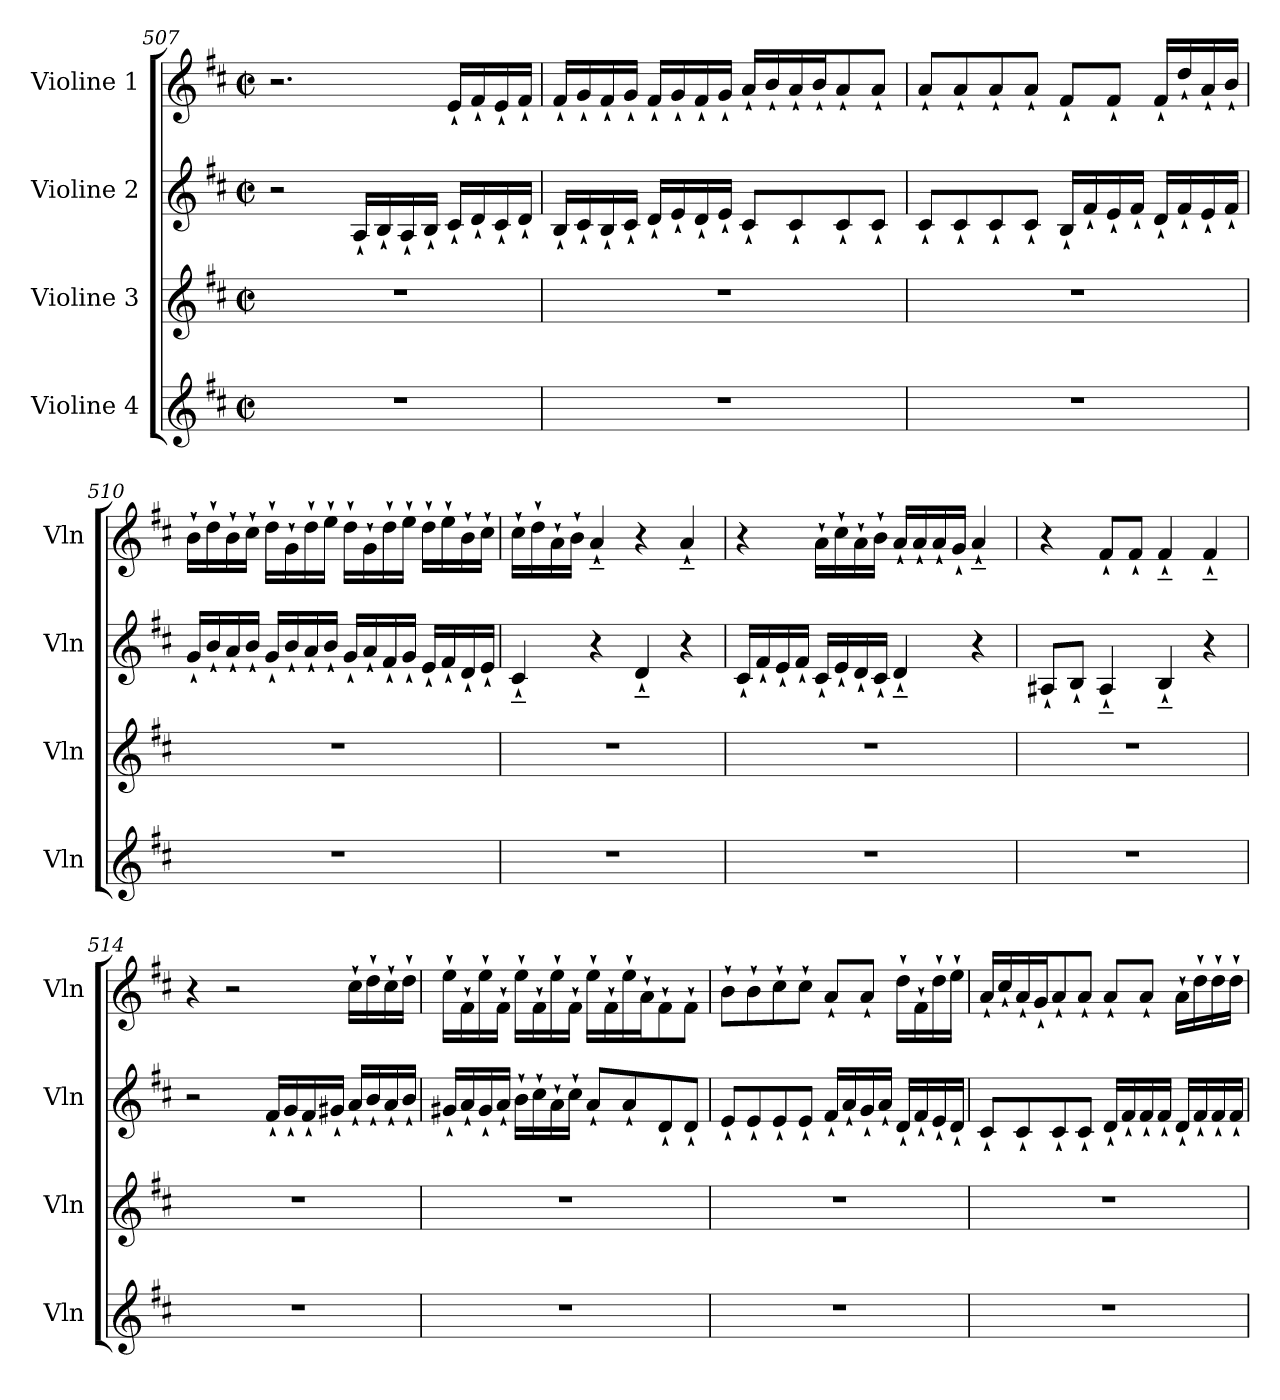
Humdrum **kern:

**kern	**kern	**kern	**kern
*part4	*part3	*part2	*part1
*staff4	*staff3	*staff2	*staff1
*I"Violine 4	*I"Violine 3	*I"Violine 2	*I"Violine 1
*I'Vln	*I'Vln	*I'Vln	*I'Vln
*clefG2	*clefG2	*clefG2	*clefG2
*k[f#c#]	*k[f#c#]	*k[f#c#]	*k[f#c#]
*D:	*D:	*D:	*D:
*M2/2	*M2/2	*M2/2	*M2/2
*met(c|)	*met(c|)	*met(c|)	*met(c|)
=507	=507	=507	=507
1r	1r	2r	2.r
.	.	16A`/LL	.
.	.	16B`/	.
.	.	16A`/	.
.	.	16B`/JJ	.
.	.	16c#`/LL	16e`/LL
.	.	16d`/	16f#`/
.	.	16c#`/	16e`/
.	.	16d`/JJ	16f#`/JJ
=508	=508	=508	=508
1r	1r	16B`/LL	16f#`/LL
.	.	16c#`/	16g`/
.	.	16B`/	16f#`/
.	.	16c#`/JJ	16g`/JJ
.	.	16d`/LL	16f#`/LL
.	.	16e`/	16g`/
.	.	16d`/	16f#`/
.	.	16e`/JJ	16g`/JJ
.	.	8c#`/L	16a`/LL
.	.	.	16b`/
.	.	8c#`/	16a`/
.	.	.	16b`/J
.	.	8c#`/	8a`/
.	.	8c#`/J	8a`/J
=509	=509	=509	=509
1r	1r	8c#`/L	8a`/L
.	.	8c#`/	8a`/
.	.	8c#`/	8a`/
.	.	8c#`/J	8a`/J
.	.	16B`/LL	8f#`/L
.	.	16f#`/	.
.	.	16e`/	8f#`/J
.	.	16f#`/JJ	.
.	.	16d`/LL	16f#`/LL
.	.	16f#`/	16dd`/
.	.	16e`/	16a`/
.	.	16f#`/JJ	16b`/JJ
!!LO:LB:g=z
=510	=510	=510	=510
1r	1r	16g`/LL	16b`\LL
.	.	16b`/	16dd`\
.	.	16a`/	16b`\
.	.	16b`/JJ	16cc#`\JJ
.	.	16g`/LL	16dd`\LL
.	.	16b`/	16g`\
.	.	16a`/	16dd`\
.	.	16b`/JJ	16ee`\JJ
.	.	16g`/LL	16dd`\LL
.	.	16a`/	16g`\
.	.	16f#`/	16dd`\
.	.	16g`/JJ	16ee`\JJ
.	.	16e`/LL	16dd`\LL
.	.	16f#`/	16ee`\
.	.	16d`/	16b`\
.	.	16e`/JJ	16cc#`\JJ
=511	=511	=511	=511
1r	1r	4c#~`/	16cc#`\LL
.	.	.	16dd`\
.	.	.	16a`\
.	.	.	16b`\JJ
.	.	4r	4a~`/
.	.	4d~`/	4r
.	.	4r	4a~`/
=512	=512	=512	=512
1r	1r	16c#`/LL	4r
.	.	16f#`/	.
.	.	16e`/	.
.	.	16f#`/JJ	.
.	.	16c#`/LL	16a`\LL
.	.	16e`/	16cc#`\
.	.	16d`/	16a`\
.	.	16c#`/JJ	16b`\JJ
.	.	4d~`/	16a`/LL
.	.	.	16a`/
.	.	.	16a`/
.	.	.	16g`/JJ
.	.	4r	4a~`/
=513	=513	=513	=513
1r	1r	8A#X`/L	4r
.	.	8B`/J	.
.	.	4A#~`/	8f#`/L
.	.	.	8f#`/J
.	.	4B~`/	4f#~`/
.	.	4r	4f#~`/
!!LO:PB:g=z
=514	=514	=514	=514
1r	1r	2r	4r
.	.	.	2r
.	.	16f#`/LL	.
.	.	16g`/	.
.	.	16f#`/	.
.	.	16g#X`/JJ	.
.	.	16a`/LL	16cc#`\LL
.	.	16b`/	16dd`\
.	.	16a`/	16cc#`\
.	.	16b`/JJ	16dd`\JJ
=515	=515	=515	=515
1r	1r	16g#X`/LL	16ee`\LL
.	.	16a`/	16f#`\
.	.	16g#`/	16ee`\
.	.	16a`/JJ	16f#`\JJ
.	.	16b`\LL	16ee`\LL
.	.	16cc#`\	16f#`\
.	.	16a`\	16ee`\
.	.	16cc#`\JJ	16f#`\JJ
.	.	8a`/L	16ee`\LL
.	.	.	16f#`\
.	.	8a`/	16ee`\
.	.	.	16a`\J
.	.	8d`/	8f#`\
.	.	8d`/J	8f#`\J
=516	=516	=516	=516
1r	1r	8e`/L	8b`\L
.	.	8e`/	8b`\
.	.	8e`/	8cc#`\
.	.	8e`/J	8cc#`\J
.	.	16f#`/LL	8a`/L
.	.	16a`/	.
.	.	16g`/	8a`/J
.	.	16a`/JJ	.
.	.	16d`/LL	16dd`\LL
.	.	16f#`/	16f#`\
.	.	16e`/	16dd`\
.	.	16d`/JJ	16ee`\JJ
!!LO:LB:g=z
=517	=517	=517	=517
1r	1r	8c#`/L	16a`/LL
.	.	.	16cc#`/
.	.	8c#`/	16a`/
.	.	.	16g`/J
.	.	8c#`/	8a`/
.	.	8c#`/J	8a`/J
.	.	16d`/LL	8a`/L
.	.	16f#`/	.
.	.	16f#`/	8a`/J
.	.	16f#`/JJ	.
.	.	16d`/LL	16a`\LL
.	.	16f#`/	16dd`\
.	.	16f#`/	16dd`\
.	.	16f#`/JJ	16dd`\JJ
=	=	=	=
*-	*-	*-	*-
